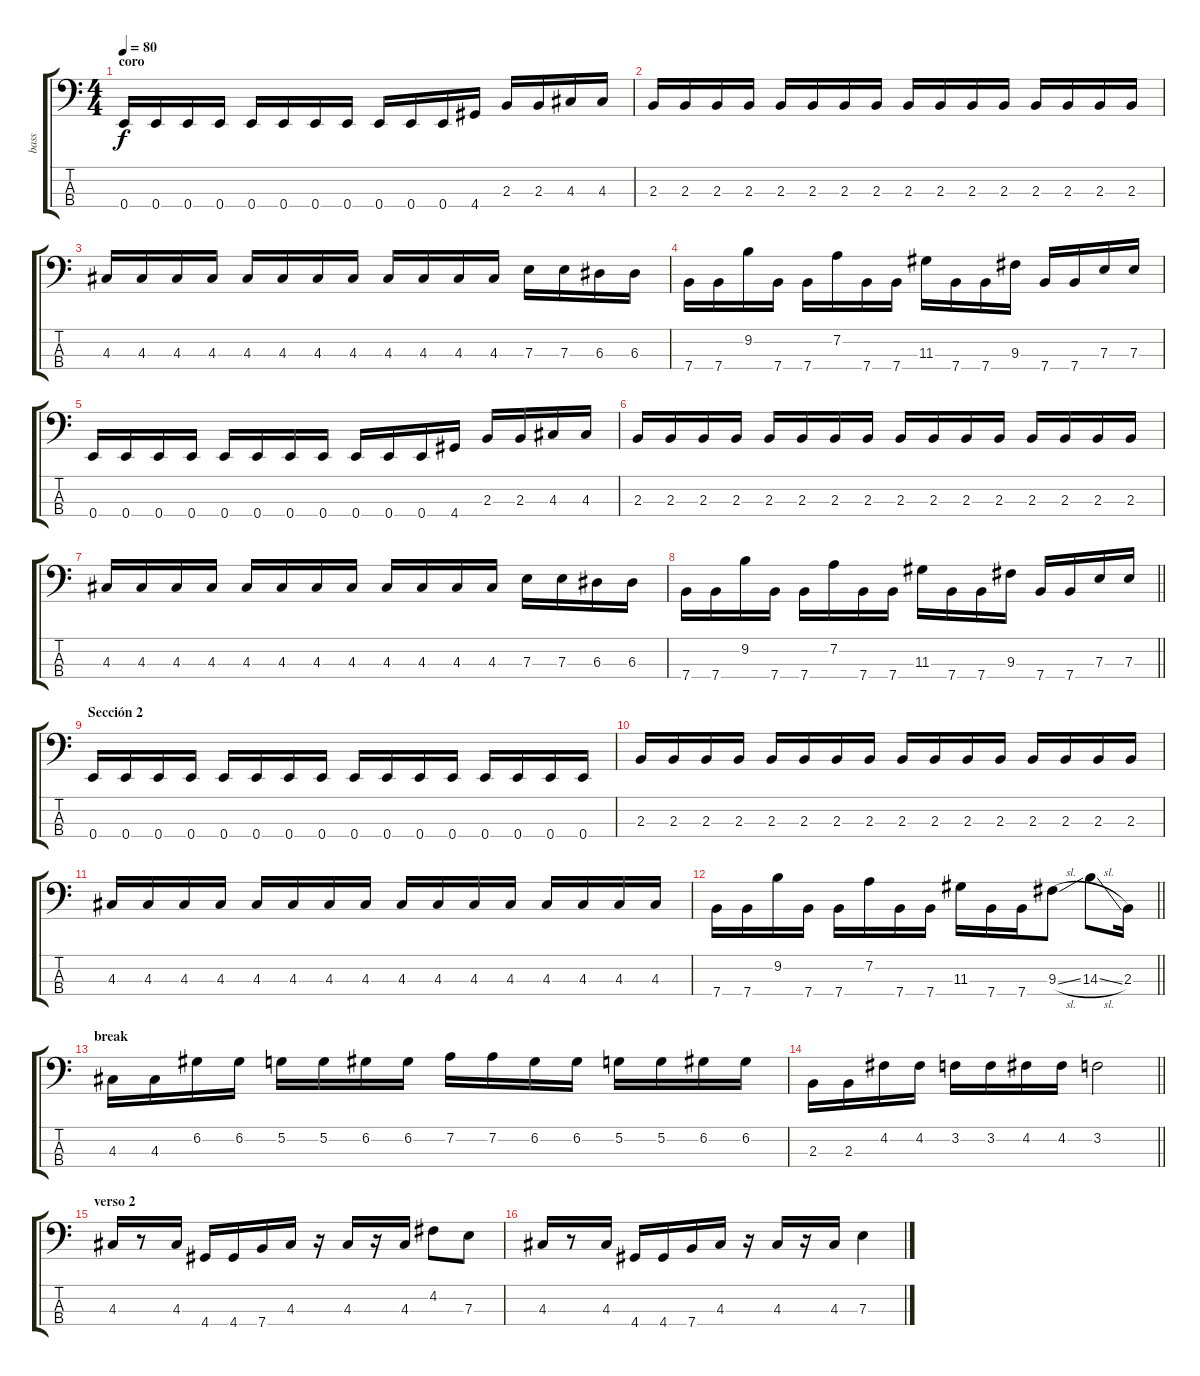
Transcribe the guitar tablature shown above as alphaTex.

\track ("bass" "bass") {instrument electricbassfinger}
\staff {score tabs}
\tuning (G2 D2 A1 E1) {hide}
\ts (4 4)
\section ("" "coro")
\tempo 80
\clef f4
\ks c
0.4.16{dy f} 0.4.16 0.4.16 0.4.16 0.4.16 0.4.16 0.4.16 0.4.16 0.4.16 0.4.16 0.4.16 4.4.16 2.3.16 2.3.16 4.3.16 4.3.16 |
2.3.16 2.3.16 2.3.16 2.3.16 2.3.16 2.3.16 2.3.16 2.3.16 2.3.16 2.3.16 2.3.16 2.3.16 2.3.16 2.3.16 2.3.16 2.3.16 |
4.3.16 4.3.16 4.3.16 4.3.16 4.3.16 4.3.16 4.3.16 4.3.16 4.3.16 4.3.16 4.3.16 4.3.16 7.3.16 7.3.16 6.3.16 6.3.16 |
7.4.16 7.4.16 9.2.16 7.4.16 7.4.16 7.2.16 7.4.16 7.4.16 11.3.16 7.4.16 7.4.16 9.3.16 7.4.16 7.4.16 7.3.16 7.3.16 |
0.4.16 0.4.16 0.4.16 0.4.16 0.4.16 0.4.16 0.4.16 0.4.16 0.4.16 0.4.16 0.4.16 4.4.16 2.3.16 2.3.16 4.3.16 4.3.16 |
2.3.16 2.3.16 2.3.16 2.3.16 2.3.16 2.3.16 2.3.16 2.3.16 2.3.16 2.3.16 2.3.16 2.3.16 2.3.16 2.3.16 2.3.16 2.3.16 |
4.3.16 4.3.16 4.3.16 4.3.16 4.3.16 4.3.16 4.3.16 4.3.16 4.3.16 4.3.16 4.3.16 4.3.16 7.3.16 7.3.16 6.3.16 6.3.16 |
\barLineRight lightlight
7.4.16 7.4.16 9.2.16 7.4.16 7.4.16 7.2.16 7.4.16 7.4.16 11.3.16 7.4.16 7.4.16 9.3.16 7.4.16 7.4.16 7.3.16 7.3.16 |
\section ("" "Sección 2")
0.4.16 0.4.16 0.4.16 0.4.16 0.4.16 0.4.16 0.4.16 0.4.16 0.4.16 0.4.16 0.4.16 0.4.16 0.4.16 0.4.16 0.4.16 0.4.16 |
2.3.16 2.3.16 2.3.16 2.3.16 2.3.16 2.3.16 2.3.16 2.3.16 2.3.16 2.3.16 2.3.16 2.3.16 2.3.16 2.3.16 2.3.16 2.3.16 |
4.3.16 4.3.16 4.3.16 4.3.16 4.3.16 4.3.16 4.3.16 4.3.16 4.3.16 4.3.16 4.3.16 4.3.16 4.3.16 4.3.16 4.3.16 4.3.16 |
\barLineRight lightlight
7.4.16 7.4.16 9.2.16 7.4.16 7.4.16 7.2.16 7.4.16 7.4.16 11.3.16 7.4.16 7.4.16 9.3{sl}.8 14.3{sl}.8 2.3.16 |
\section ("" "break")
4.3.16 4.3.16 6.2.16 6.2.16 5.2.16 5.2.16 6.2.16 6.2.16 7.2.16 7.2.16 6.2.16 6.2.16 5.2.16 5.2.16 6.2.16 6.2.16 |
\barLineRight lightlight
2.3.16 2.3.16 4.2.16 4.2.16 3.2.16 3.2.16 4.2.16 4.2.16 3.2.2 |
\section ("" "verso 2")
4.3.16 r.8 4.3.16 4.4.16 4.4.16 7.4.16 4.3.16 r.16 4.3.16 r.16 4.3.16 4.2.8 7.3.8 |
4.3.16 r.8 4.3.16 4.4.16 4.4.16 7.4.16 4.3.16 r.16 4.3.16 r.16 4.3.16 7.3.4
